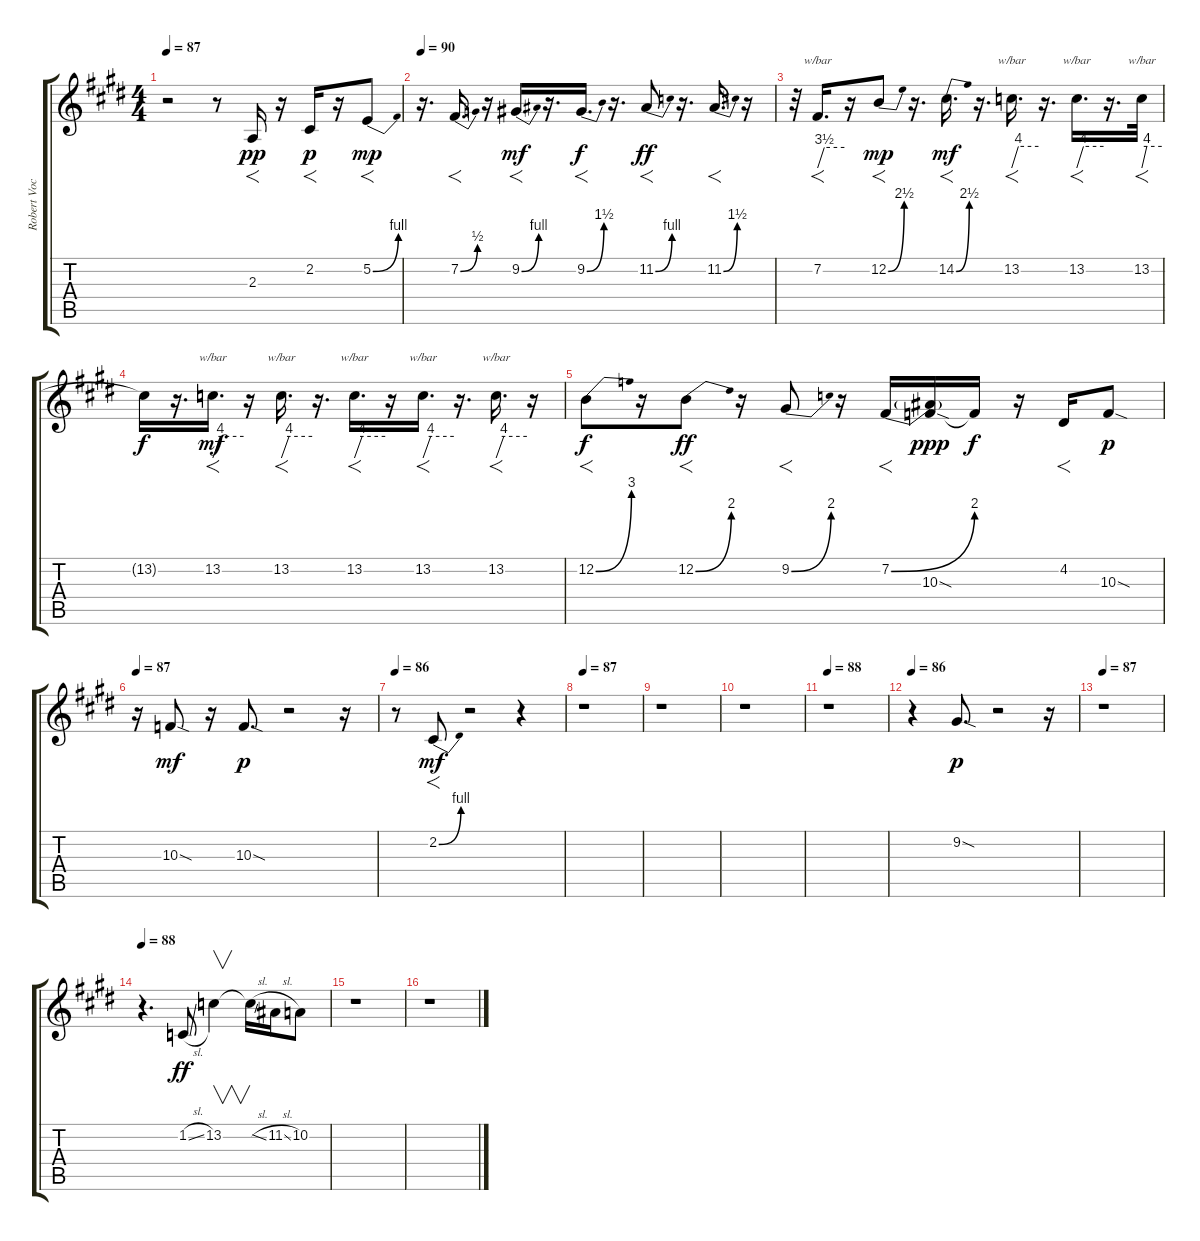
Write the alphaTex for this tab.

\track ("Robert Vocals" "Robert Voc") {instrument oboe}
\staff {score tabs}
\tuning (E4 B3 G3 D3 A2 E2) {hide}
\ts (4 4)
\tempo 87
\clef g2
\ks e
r.2{dy pp} r.8 2.3.16{f} r.16 2.2.16{f dy p} r.16 5.2{be (bend 0 0 60 4)}.8{f dy mp} |
\tempo 90
r.16{d} 7.2{be (bend 0 0 60 2)}.16{f d} r.16 9.2{be (bend 0 0 60 4)}.16{f d dy mf} r.16{d} 9.2{be (bend 0 0 60 6)}.16{f d dy f} r.16{d} 11.2{be (bend 0 0 60 4)}.8{f dy ff} r.16{d} 11.2{be (bend 0 0 60 6)}.16{f d} r.16 |
r.32 7.2.16{f d tbe (custom default 0 0 15 14 60 14)} r.16 12.2{be (bend 0 0 60 10)}.8{f dy mp} r.16{d} 14.2{be (bend 0 0 60 10)}.16{f d dy mf} r.16{d} 13.2.16{f d tbe (custom default 0 0 15 16 60 16)} r.16{d} 13.2.16{f d tbe (custom default 0 0 15 16 60 16)} r.16{d} 13.2.32{f tbe (custom default 0 0 15 16 60 16)} |
13.2{t}.16{dy f} r.16{d} 13.2.16{f d tbe (custom default 0 0 15 16 60 16) dy mf} r.16 13.2.16{f d tbe (custom default 0 0 15 16 60 16)} r.16{d} 13.2.16{f d tbe (custom default 0 0 15 16 60 16)} r.16 13.2.16{f d tbe (custom default 0 0 15 16 60 16)} r.16{d} 13.2.16{f d tbe (custom default 0 0 15 16 60 16)} r.16 |
12.2{be (bend 0 0 60 12)}.8{f dy f} r.16 12.2{be (bend 0 0 60 8)}.8{f dy ff} r.16 9.2{be (bend 0 0 60 8)}.8{f} r.16 7.2{be (bend 0 0 60 8)}.16{f} (7.2{t} 10.3{sod}).16{dy ppp} 10.3{t}.16{dy f} r.16 4.2.16{f} 10.3{sod}.8{dy p} |
\tempo 87
r.16 10.3{sod}.8{dy mf} r.16 10.3{sod}.8{d dy p} r.2 r.16 |
\tempo 86
r.8 2.2{be (bend 0 0 60 4)}.8{f dy mf} r.2 r.4 |
\tempo 87
r.1 |
r.1 |
r.1 |
\tempo 88
r.1 |
\tempo 86
r.4 9.2{sod}.8{d dy p} r.2 r.16 |
\tempo 87
r.1 |
\tempo 88
r.4{d balance 16} 1.2{sl}.8{dy ff balance 0 instrument oboe} 13.2.4{v} 13.2{sl t}.16{balance 16} 11.2{sl}.16 10.2.8 |
r.1 |
r.1
